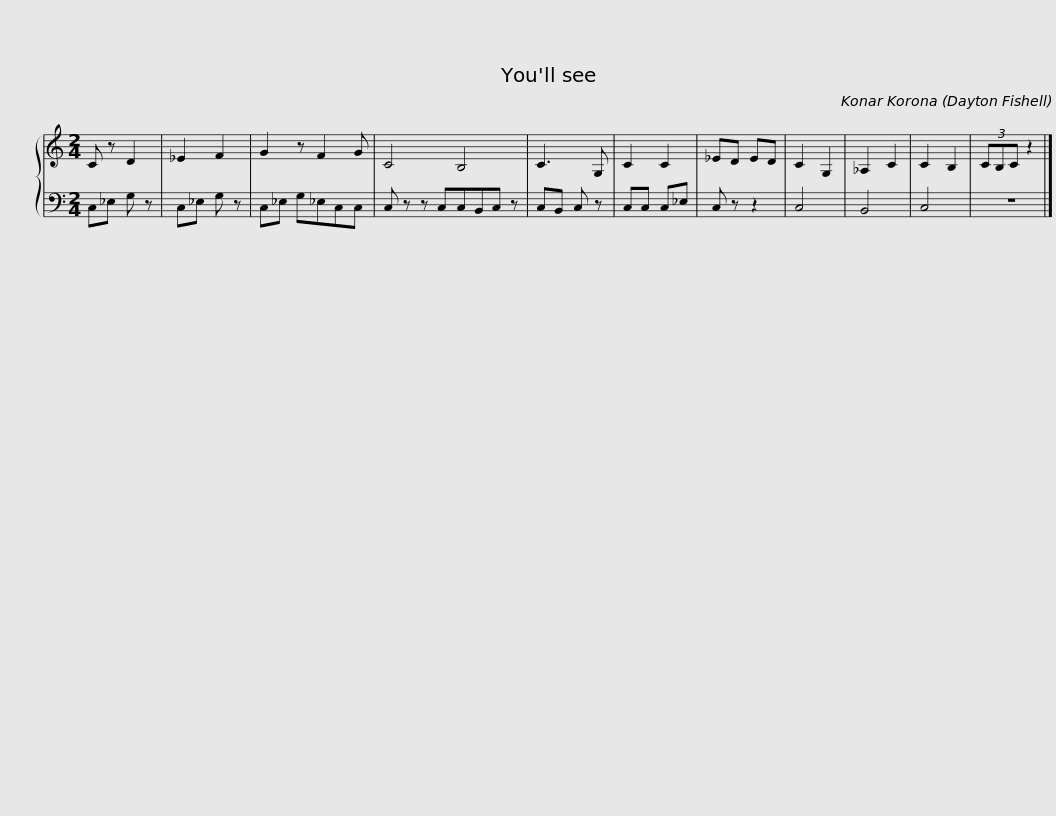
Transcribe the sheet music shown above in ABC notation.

X:1
%%score { 1 | 2 }
L:1/8
M:2/4
I:linebreak $
K:C
V:1 treble
V:2 bass
V:1
 C z D2 | _E2 F2 | G2 z F2 G | C4 B,4 | C3 G, | %5
 C2 C2 | _ED ED | C2 G,2 |$ _A,2 C2 | C2 B,2 | %10
 (3CB,C z2 |] %11
V:2
 C,_E, G, z | C,_E, G, z | C,_E, G,_E,C,C, | C, z z C,C,B,,C, z | C,B,, C, z | %5
 C,C, C,_E, | C, z z2 | C,4 |$ B,,4 | C,4 | %10
 z4 |] %11
